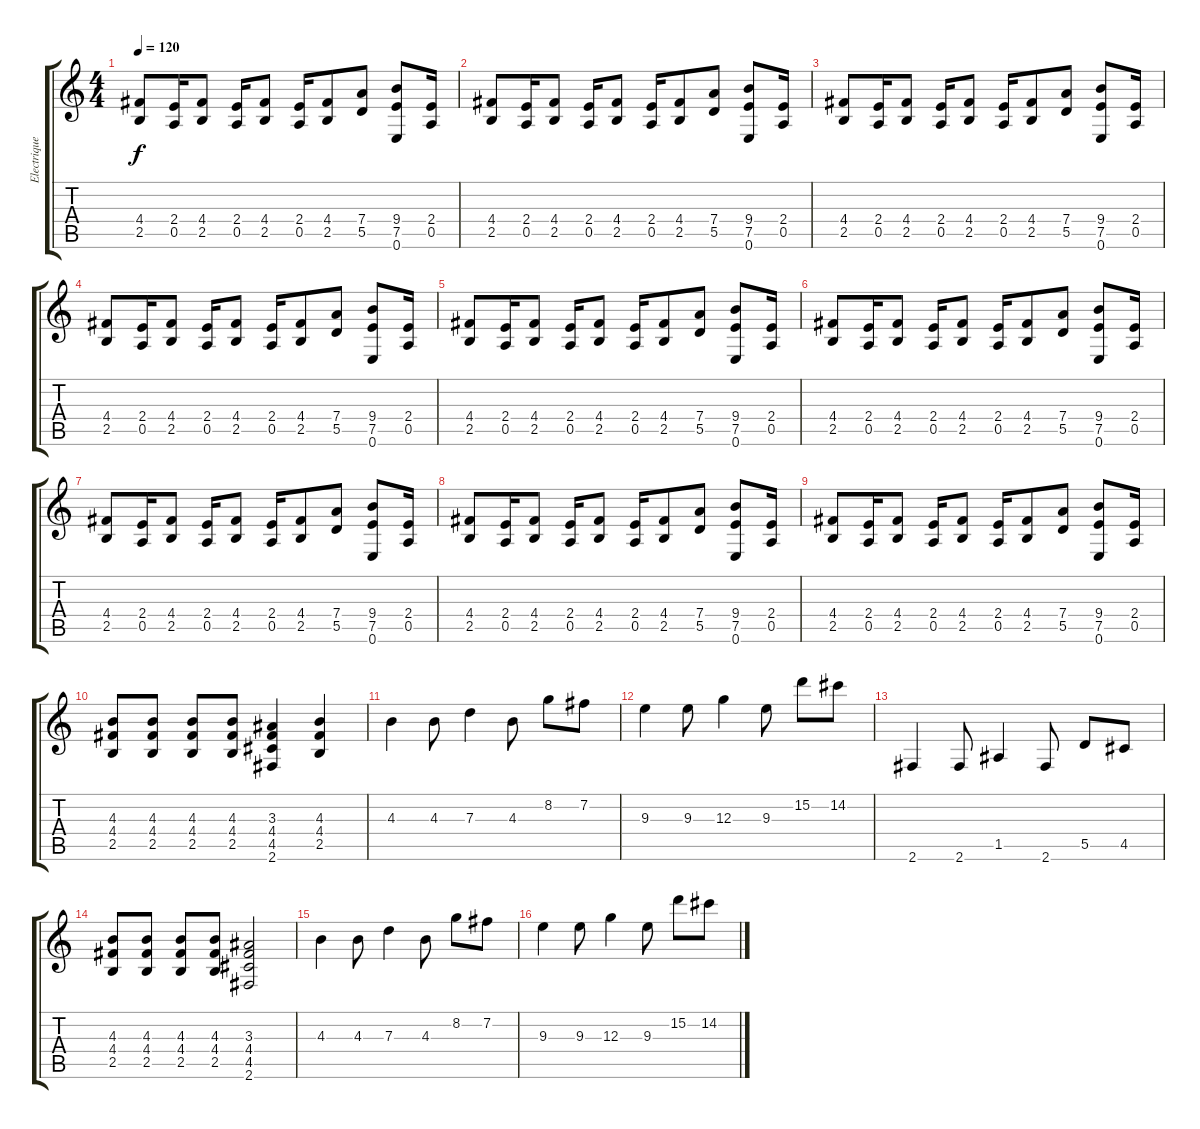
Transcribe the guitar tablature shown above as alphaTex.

\track ("Electrique" "Electrique") {instrument overdrivenguitar}
\staff {score tabs}
\tuning (E4 B3 G3 D3 A2 E2) {hide}
\ts (4 4)
\tempo 120
\clef g2
\ks c
(4.4 2.5).8{dy f} (2.4 0.5).16 (4.4 2.5).8 (2.4 0.5).16 (4.4 2.5).8 (2.4 0.5).16 (4.4 2.5).8 (7.4 5.5).8 (9.4 7.5 0.6).8 (2.4 0.5).16 |
(4.4 2.5).8 (2.4 0.5).16 (4.4 2.5).8 (2.4 0.5).16 (4.4 2.5).8 (2.4 0.5).16 (4.4 2.5).8 (7.4 5.5).8 (9.4 7.5 0.6).8 (2.4 0.5).16 |
(4.4 2.5).8 (2.4 0.5).16 (4.4 2.5).8 (2.4 0.5).16 (4.4 2.5).8 (2.4 0.5).16 (4.4 2.5).8 (7.4 5.5).8 (9.4 7.5 0.6).8 (2.4 0.5).16 |
(4.4 2.5).8 (2.4 0.5).16 (4.4 2.5).8 (2.4 0.5).16 (4.4 2.5).8 (2.4 0.5).16 (4.4 2.5).8 (7.4 5.5).8 (9.4 7.5 0.6).8 (2.4 0.5).16 |
(4.4 2.5).8 (2.4 0.5).16 (4.4 2.5).8 (2.4 0.5).16 (4.4 2.5).8 (2.4 0.5).16 (4.4 2.5).8 (7.4 5.5).8 (9.4 7.5 0.6).8 (2.4 0.5).16 |
(4.4 2.5).8 (2.4 0.5).16 (4.4 2.5).8 (2.4 0.5).16 (4.4 2.5).8 (2.4 0.5).16 (4.4 2.5).8 (7.4 5.5).8 (9.4 7.5 0.6).8 (2.4 0.5).16 |
(4.4 2.5).8 (2.4 0.5).16 (4.4 2.5).8 (2.4 0.5).16 (4.4 2.5).8 (2.4 0.5).16 (4.4 2.5).8 (7.4 5.5).8 (9.4 7.5 0.6).8 (2.4 0.5).16 |
(4.4 2.5).8 (2.4 0.5).16 (4.4 2.5).8 (2.4 0.5).16 (4.4 2.5).8 (2.4 0.5).16 (4.4 2.5).8 (7.4 5.5).8 (9.4 7.5 0.6).8 (2.4 0.5).16 |
(4.4 2.5).8 (2.4 0.5).16 (4.4 2.5).8 (2.4 0.5).16 (4.4 2.5).8 (2.4 0.5).16 (4.4 2.5).8 (7.4 5.5).8 (9.4 7.5 0.6).8 (2.4 0.5).16 |
(4.3 4.4 2.5).8 (4.3 4.4 2.5).8 (4.3 4.4 2.5).8 (4.3 4.4 2.5).8 (3.3 4.4 4.5 2.6).4 (4.3 4.4 2.5).4 |
4.3.4 4.3.8 7.3.4 4.3.8 8.2.8 7.2.8 |
9.3.4 9.3.8 12.3.4 9.3.8 15.2.8 14.2.8 |
2.6.4 2.6.8 1.5.4 2.6.8 5.5.8 4.5.8 |
(4.3 4.4 2.5).8 (4.3 4.4 2.5).8 (4.3 4.4 2.5).8 (4.3 4.4 2.5).8 (3.3 4.4 4.5 2.6).2 |
4.3.4 4.3.8 7.3.4 4.3.8 8.2.8 7.2.8 |
9.3.4 9.3.8 12.3.4 9.3.8 15.2.8 14.2.8
